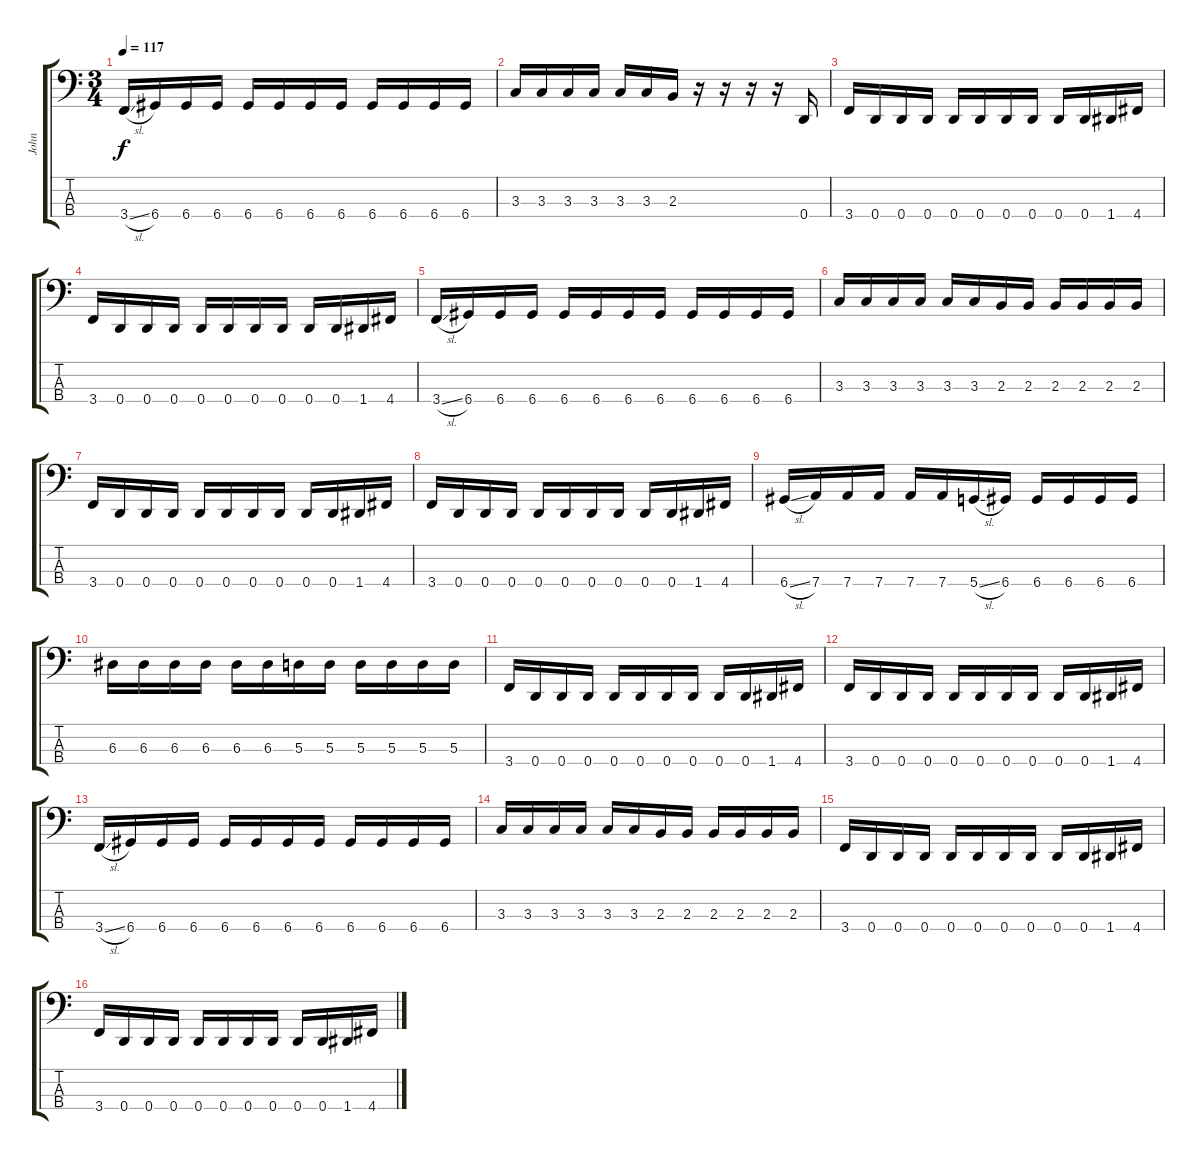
\track ("John" "John") {instrument electricbassfinger}
\staff {score tabs}
\tuning (G2 D2 A1 D1) {hide}
\ts (3 4)
\tempo 117
\clef f4
\ks c
3.4{sl}.16{dy f} 6.4.16 6.4.16 6.4.16 6.4.16 6.4.16 6.4.16 6.4.16 6.4.16 6.4.16 6.4.16 6.4.16 |
3.3.16 3.3.16 3.3.16 3.3.16 3.3.16 3.3.16 2.3.16 r.16 r.16 r.16 r.16 0.4.16 |
3.4.16 0.4.16 0.4.16 0.4.16 0.4.16 0.4.16 0.4.16 0.4.16 0.4.16 0.4.16 1.4.16 4.4.16 |
3.4.16 0.4.16 0.4.16 0.4.16 0.4.16 0.4.16 0.4.16 0.4.16 0.4.16 0.4.16 1.4.16 4.4.16 |
3.4{sl}.16 6.4.16 6.4.16 6.4.16 6.4.16 6.4.16 6.4.16 6.4.16 6.4.16 6.4.16 6.4.16 6.4.16 |
3.3.16 3.3.16 3.3.16 3.3.16 3.3.16 3.3.16 2.3.16 2.3.16 2.3.16 2.3.16 2.3.16 2.3.16 |
3.4.16 0.4.16 0.4.16 0.4.16 0.4.16 0.4.16 0.4.16 0.4.16 0.4.16 0.4.16 1.4.16 4.4.16 |
3.4.16 0.4.16 0.4.16 0.4.16 0.4.16 0.4.16 0.4.16 0.4.16 0.4.16 0.4.16 1.4.16 4.4.16 |
6.4{sl}.16 7.4.16 7.4.16 7.4.16 7.4.16 7.4.16 5.4{sl}.16 6.4.16 6.4.16 6.4.16 6.4.16 6.4.16 |
6.3.16 6.3.16 6.3.16 6.3.16 6.3.16 6.3.16 5.3.16 5.3.16 5.3.16 5.3.16 5.3.16 5.3.16 |
3.4.16 0.4.16 0.4.16 0.4.16 0.4.16 0.4.16 0.4.16 0.4.16 0.4.16 0.4.16 1.4.16 4.4.16 |
3.4.16 0.4.16 0.4.16 0.4.16 0.4.16 0.4.16 0.4.16 0.4.16 0.4.16 0.4.16 1.4.16 4.4.16 |
3.4{sl}.16 6.4.16 6.4.16 6.4.16 6.4.16 6.4.16 6.4.16 6.4.16 6.4.16 6.4.16 6.4.16 6.4.16 |
3.3.16 3.3.16 3.3.16 3.3.16 3.3.16 3.3.16 2.3.16 2.3.16 2.3.16 2.3.16 2.3.16 2.3.16 |
3.4.16 0.4.16 0.4.16 0.4.16 0.4.16 0.4.16 0.4.16 0.4.16 0.4.16 0.4.16 1.4.16 4.4.16 |
3.4.16 0.4.16 0.4.16 0.4.16 0.4.16 0.4.16 0.4.16 0.4.16 0.4.16 0.4.16 1.4.16 4.4.16
